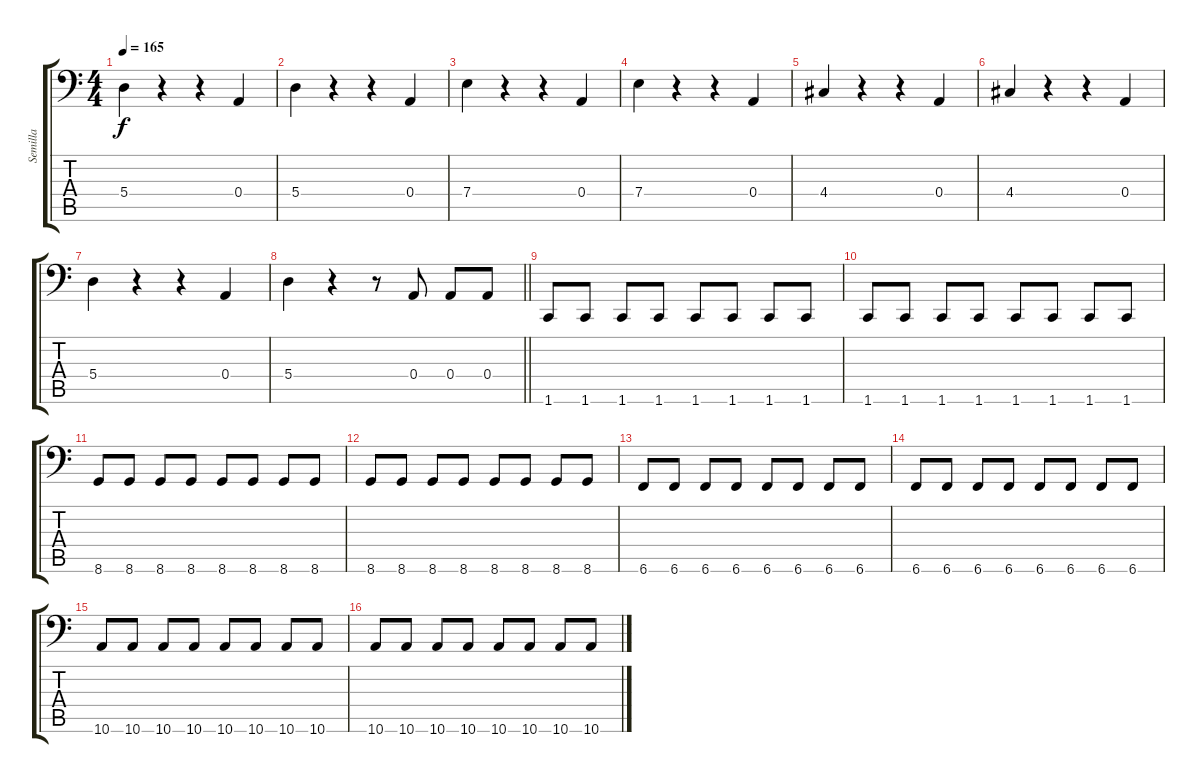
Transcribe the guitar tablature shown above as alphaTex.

\track ("Semilla" "Semilla") {instrument electricbassfinger}
\staff {score tabs}
\tuning (C3 G2 D2 A1 E1 B0) {hide}
\ts (4 4)
\tempo 165
\clef f4
\ks c
5.4.4{dy f} r.4 r.4 0.4.4 |
5.4.4 r.4 r.4 0.4.4 |
7.4.4 r.4 r.4 0.4.4 |
7.4.4 r.4 r.4 0.4.4 |
4.4.4 r.4 r.4 0.4.4 |
4.4.4 r.4 r.4 0.4.4 |
5.4.4 r.4 r.4 0.4.4 |
\barLineRight lightlight
5.4.4 r.4 r.8 0.4.8 0.4.8 0.4.8 |
1.6.8 1.6.8 1.6.8 1.6.8 1.6.8 1.6.8 1.6.8 1.6.8 |
1.6.8 1.6.8 1.6.8 1.6.8 1.6.8 1.6.8 1.6.8 1.6.8 |
8.6.8 8.6.8 8.6.8 8.6.8 8.6.8 8.6.8 8.6.8 8.6.8 |
8.6.8 8.6.8 8.6.8 8.6.8 8.6.8 8.6.8 8.6.8 8.6.8 |
6.6.8 6.6.8 6.6.8 6.6.8 6.6.8 6.6.8 6.6.8 6.6.8 |
6.6.8 6.6.8 6.6.8 6.6.8 6.6.8 6.6.8 6.6.8 6.6.8 |
10.6.8 10.6.8 10.6.8 10.6.8 10.6.8 10.6.8 10.6.8 10.6.8 |
10.6.8 10.6.8 10.6.8 10.6.8 10.6.8 10.6.8 10.6.8 10.6.8
